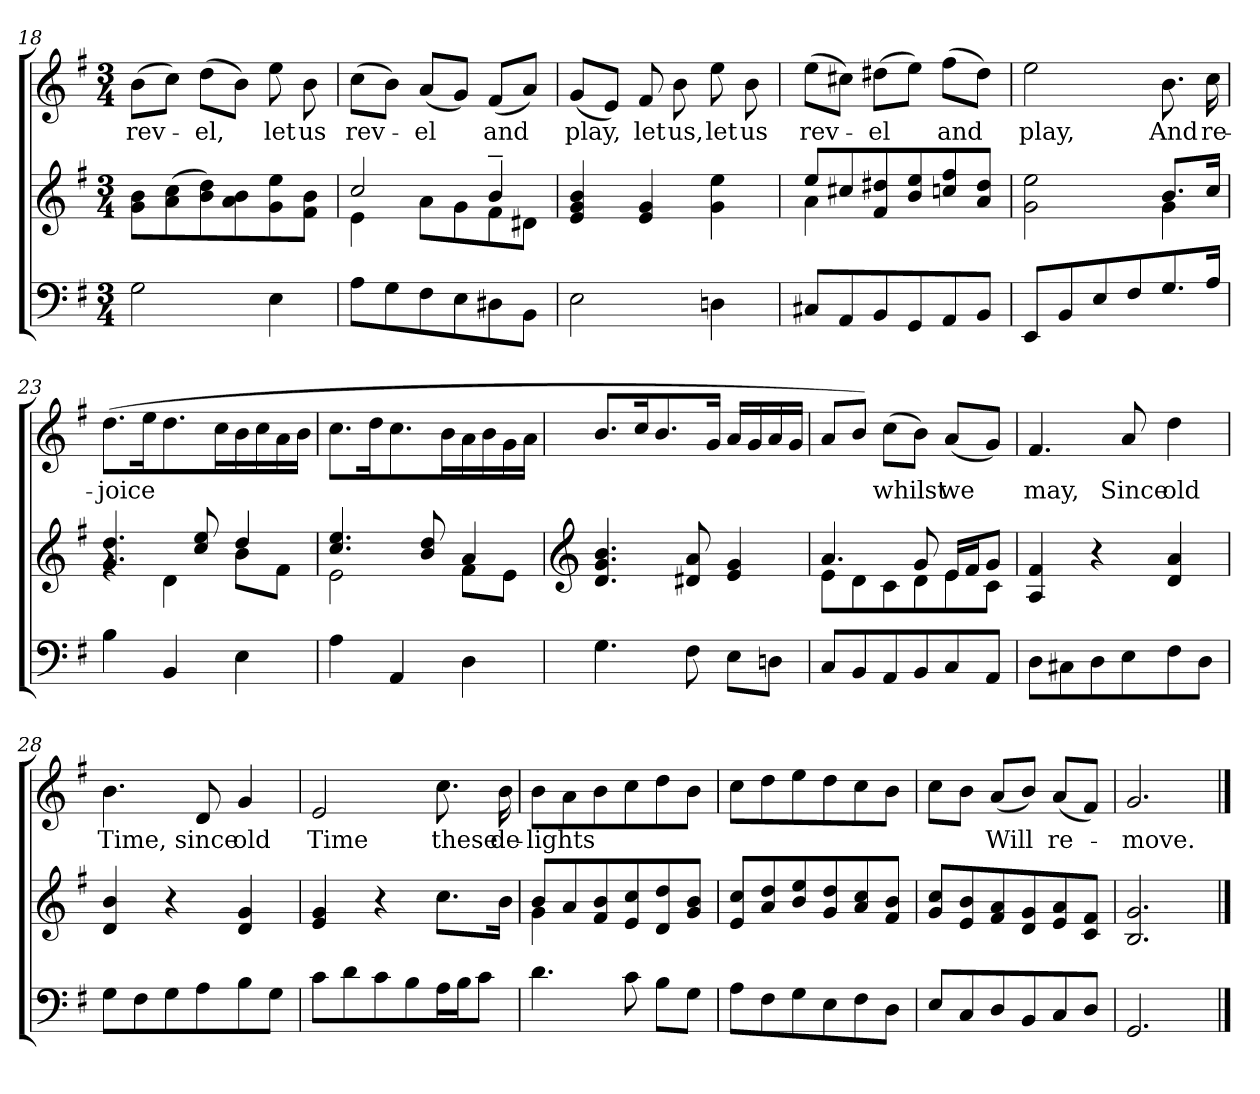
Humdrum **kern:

**kern	**kern	**kern	**text
*part2	*part2	*part1	*part1
*staff3	*staff2	*staff1	*staff1
*clefF4	*clefG2	*clefG2	*
*k[f#]	*k[f#]	*k[f#]	*
*M3/4	*M3/4	*M3/4	*
=18	=18	=18	=18
!	!	!	!LO:LY:b
2G\	8g\ 8b\L	(>8b\L	rev-
.	(>8a\ 8cc\	8cc\J)	.
!	!	!	!LO:LY:b
.	8b\ 8dd\)	(>8dd\L	-el,
.	8a\ 8b\	8b\J)	.
!	!	!	!LO:LY:b
4E\	8g\ 8ee\	8ee\	let
!	!	!	!LO:LY:b
.	8f#\ 8b\J	8b\	us
=19	=19	=19	=19
*	*^	*	*
!	!	!	!	!LO:LY:b
8A\L	2cc/	4e\	(>8cc\L	rev-
8G\	.	.	8b\J)	.
!	!	!	!	!LO:LY:b
8F#\	.	8a\L	(8a/L	-el
8E\	.	8g\	8g/J)	.
!	!	!	!	!LO:LY:b
8D#X\	4b~/	8f#\	(8f#/L	and
8BB\J	.	8d#X\J	8a/J)	.
=20	=20	=20	=20	=20
!	!	!	!	!LO:LY:b
*	*v	*v	*	*
2E\	4e/ 4g/ 4b/	(8g/L	play,
.	.	8e/J)	.
!	!	!	!LO:LY:b
.	4e/ 4g/	8f#/	let
!	!	!	!LO:LY:b
.	.	8b\	us,
!	!	!	!LO:LY:b
4Dn\	4g\ 4ee\	8ee\	let
!	!	!	!LO:LY:b
.	.	8b\	us
!!LO:LB:g=z
=21	=21	=21	=21
*	*^	*	*
!	!	!	!	!LO:LY:b
8C#X/L	8ee/L	4a\	(>8ee\L	rev-
8AA/	8cc#X/	.	8cc#X\J)	.
!	!	!	!	!LO:LY:b
8BB/	8f#/ 8dd#X/	2ryy	(>8dd#X\L	-el
8GG/	8b/ 8ee/	.	8ee\J)	.
!	!	!	!	!LO:LY:b
8AA/	8ccn/ 8ff#/	.	(>8ff#\L	and
8BB/J	8a/ 8dd#/J	.	8dd#\J)	.
=22	=22	=22	=22	=22
!	!	!	!	!LO:LY:b
8EE/L	2g\ 2ee\	2ryy	2ee\	play,
8BB/	.	.	.	.
8E/	.	.	.	.
8F#/	.	.	.	.
!	!	!	!	!LO:LY:b
8.G/	8.b/L	4g\	8.b\	And
!	!	!	!	!LO:LY:b
16A/Jk	16cc/Jk	.	16cc\	re-
=23	=23	=23	=23	=23
!	!	!	!	!LO:LY:b
4B\	4.g/ 4.dd/	4rg	(>8.dd\L	-joice
.	.	.	16ee\K	.
4BB/	.	4d\	8.dd\	.
.	8cc/ 8ee/	.	.	.
.	.	.	16cc\L	.
4E\	4dd/	8b\L	16b\	.
.	.	.	16cc\	.
.	.	8f#\J	16a\	.
.	.	.	16b\JJ	.
=24	=24	=24	=24	=24
4A\	4.cc/ 4.ee/	2e\	8.cc\L	.
.	.	.	16dd\K	.
4AA/	.	.	8.cc\	.
.	8b/ 8dd/	.	.	.
.	.	.	16b\L	.
4D\	4a/	8f#\L	16a\	.
.	.	.	16b\	.
.	.	8e\J	16g\	.
.	.	.	16a\JJ	.
*	*v	*v	*	*
!!LO:LB:g=z
=25	=25	=25	=25
*	*clefG2	*	*
4.G\	4.d/ 4.g/ 4.b/	8.b/L	.
.	.	16cc/K	.
.	.	8.b/	.
8F#\	8d#X/ 8a/	.	.
.	.	16g/Jk	.
8E\L	4e/ 4g/	16a/LL	.
.	.	16g/	.
8Dn\J	.	16a/	.
.	.	16g/JJ	.
=26	=26	=26	=26
*	*^	*	*
8C/L	4.a/	8e\L	8a/L	.
8BB/	.	8d\	8b/J)	.
!	!	!	!	!LO:LY:b
8AA/	.	8c\	(>8cc\L	whilst
8BB/	8g/	8d\	8b\J)	.
!	!	!	!	!LO:LY:b
8C/	16e/LL	8e\	(8a/L	we
.	16f#/J	.	.	.
8AA/J	8g/J	8c\J	8g/J)	.
=27	=27	=27	=27	=27
!	!	!	!	!LO:LY:b
*	*v	*v	*	*
8D\L	4A/ 4f#/	4.f#/	may,
8C#X\	.	.	.
8D\	4r	.	.
!	!	!	!LO:LY:b
8E\	.	8a/	Since
!	!	!	!LO:LY:b
8F#\	4d/ 4a/	4dd\	old
8D\J	.	.	.
=28	=28	=28	=28
!	!	!	!LO:LY:b
8G\L	4d/ 4b/	4.b\	Time,
8F#\	.	.	.
8G\	4r	.	.
!	!	!	!LO:LY:b
8A\	.	8d/	since
!	!	!	!LO:LY:b
8B\	4d/ 4g/	4g/	old
8G\J	.	.	.
!!LO:LB:g=z
=29	=29	=29	=29
!	!	!	!LO:LY:b
8c\L	4e/ 4g/	2e/	-Time
8d\	.	.	.
8c\	4r	.	.
8B\	.	.	.
!	!	!	!LO:LY:b
16A\L	8.cc\L	8.cc\	these
16B\J	.	.	.
8c\J	.	.	.
!	!	!	!LO:LY:b
.	16b\Jk	16b\	de-
=30	=30	=30	=30
*	*^	*	*
!	!	!	!	!LO:LY:b
4.d\	8b/L	4g\	8b\L	-lights
.	8a/	.	8a\	.
.	8f#/ 8b/	2ryy	8b\	.
8c\	8e/ 8cc/	.	8cc\	.
8B\L	8d/ 8dd/	.	8dd\	.
8G\J	8g/ 8b/J	.	8b\J	.
*	*v	*v	*	*
=31	=31	=31	=31
8A\L	8e/ 8cc/L	8cc\L	.
8F#\	8a/ 8dd/	8dd\	.
8G\	8b/ 8ee/	8ee\	.
8E\	8g/ 8dd/	8dd\	.
8F#\	8a/ 8cc/	8cc\	.
8D\J	8f#/ 8b/J	8b\J	.
=32	=32	=32	=32
8E/L	8g/ 8cc/L	8cc\L	.
8C/	8e/ 8b/	8b\J	.
!	!	!	!LO:LY:b
8D/	8f#/ 8a/	(8a/L	Will
8BB/	8d/ 8g/	8b/J)	.
!	!	!	!LO:LY:b
8C/	8e/ 8a/	(8a/L	re-
8D/J	8c/ 8f#/J	8f#/J)	.
=33	=33	=33	=33
!	!	!	!LO:LY:b
2.GG/	2.B/ 2.g/	2.g/	-move.-
==	==	==	==
*-	*-	*-	*-
